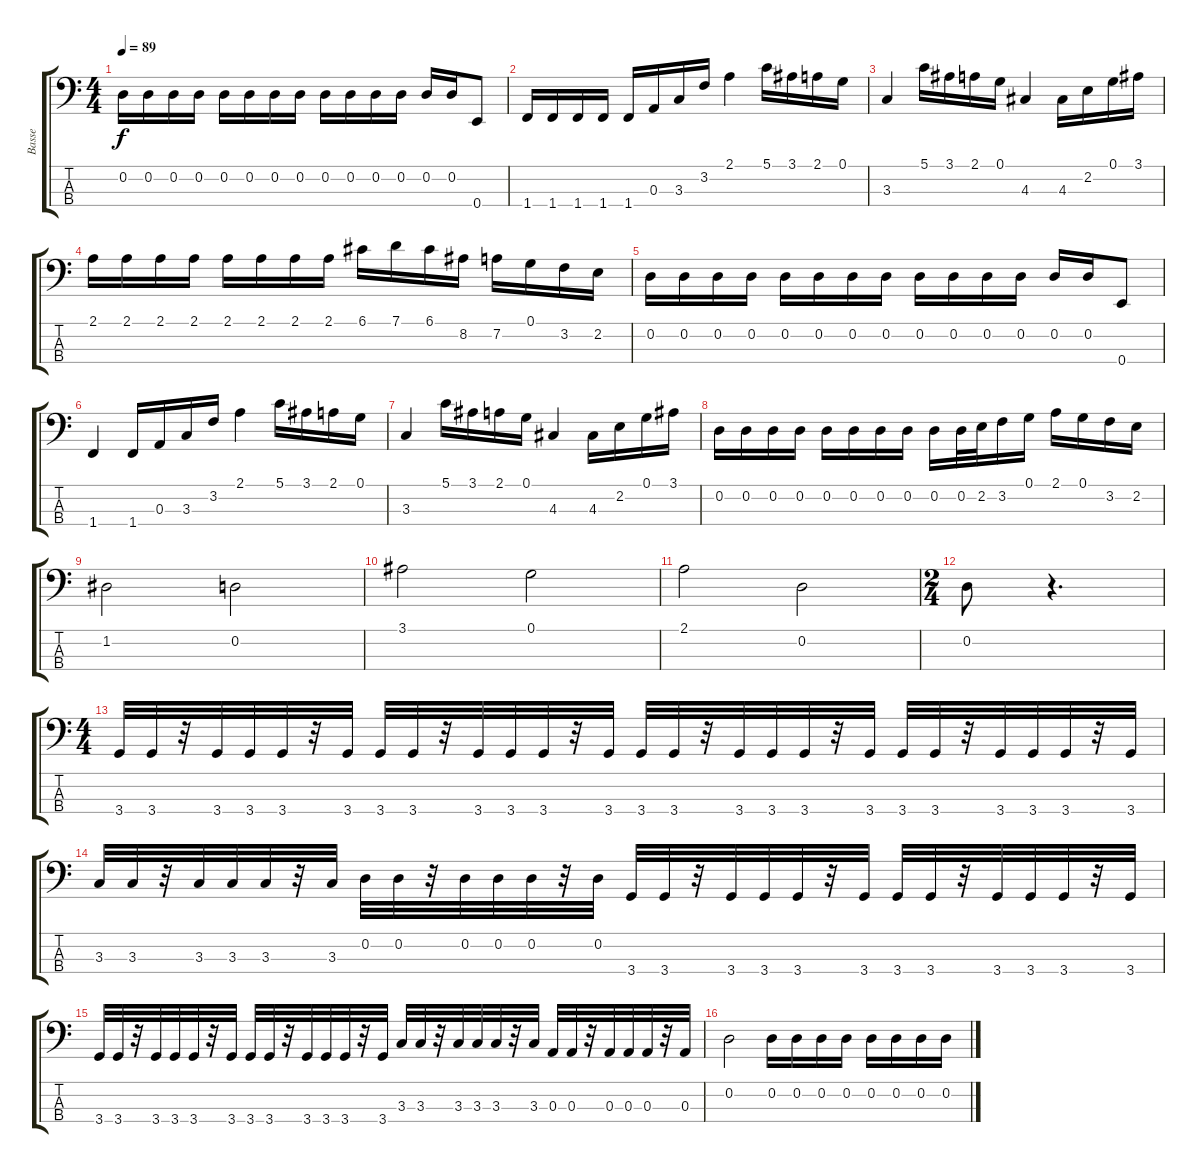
\track ("Basse" "Basse") {instrument electricbassfinger}
\staff {score tabs}
\tuning (G2 D2 A1 E1) {hide}
\ts (4 4)
\tempo 89
\clef f4
\ks c
0.2.16{dy f volume 13 balance 8} 0.2.16 0.2.16 0.2.16 0.2.16 0.2.16 0.2.16 0.2.16 0.2.16 0.2.16 0.2.16 0.2.16 0.2.16 0.2.16 0.4.8 |
1.4.16 1.4.16 1.4.16 1.4.16 1.4.16 0.3.16 3.3.16 3.2.16 2.1.4 5.1.16 3.1.16 2.1.16 0.1.16 |
3.3.4 5.1.16 3.1.16 2.1.16 0.1.16 4.3.4 4.3.16 2.2.16 0.1.16 3.1.16 |
2.1.16 2.1.16 2.1.16 2.1.16 2.1.16 2.1.16 2.1.16 2.1.16 6.1.16 7.1.16 6.1.16 8.2.16 7.2.16 0.1.16 3.2.16 2.2.16 |
0.2.16 0.2.16 0.2.16 0.2.16 0.2.16 0.2.16 0.2.16 0.2.16 0.2.16 0.2.16 0.2.16 0.2.16 0.2.16 0.2.16 0.4.8 |
1.4.4 1.4.16 0.3.16 3.3.16 3.2.16 2.1.4 5.1.16 3.1.16 2.1.16 0.1.16 |
3.3.4 5.1.16 3.1.16 2.1.16 0.1.16 4.3.4 4.3.16 2.2.16 0.1.16 3.1.16 |
0.2.16{volume 13 balance 8} 0.2.16 0.2.16 0.2.16 0.2.16 0.2.16 0.2.16 0.2.16 0.2.16 0.2.32 2.2.32 3.2.16 0.1.16 2.1.16 0.1.16 3.2.16 2.2.16 |
1.2.2{volume 13 balance 8} 0.2.2 |
3.1.2 0.1.2 |
2.1.2 0.2.2 |
\ts (2 4)
0.2.8 r.4{d} |
\ts (4 4)
3.4.32{volume 14 balance 8} 3.4.32 r.32 3.4.32 3.4.32 3.4.32 r.32 3.4.32 3.4.32 3.4.32 r.32 3.4.32 3.4.32 3.4.32 r.32 3.4.32 3.4.32 3.4.32 r.32 3.4.32 3.4.32 3.4.32 r.32 3.4.32 3.4.32 3.4.32 r.32 3.4.32 3.4.32 3.4.32 r.32 3.4.32 |
3.3.32 3.3.32 r.32 3.3.32 3.3.32 3.3.32 r.32 3.3.32 0.2.32 0.2.32 r.32 0.2.32 0.2.32 0.2.32 r.32 0.2.32 3.4.32 3.4.32 r.32 3.4.32 3.4.32 3.4.32 r.32 3.4.32 3.4.32 3.4.32 r.32 3.4.32 3.4.32 3.4.32 r.32 3.4.32 |
3.4.32 3.4.32 r.32 3.4.32 3.4.32 3.4.32 r.32 3.4.32 3.4.32 3.4.32 r.32 3.4.32 3.4.32 3.4.32 r.32 3.4.32 3.3.32 3.3.32 r.32 3.3.32 3.3.32 3.3.32 r.32 3.3.32 0.3.32 0.3.32 r.32 0.3.32 0.3.32 0.3.32 r.32 0.3.32 |
0.2.2 0.2.16{volume 14 balance 8} 0.2.16 0.2.16 0.2.16 0.2.16 0.2.16 0.2.16 0.2.16
